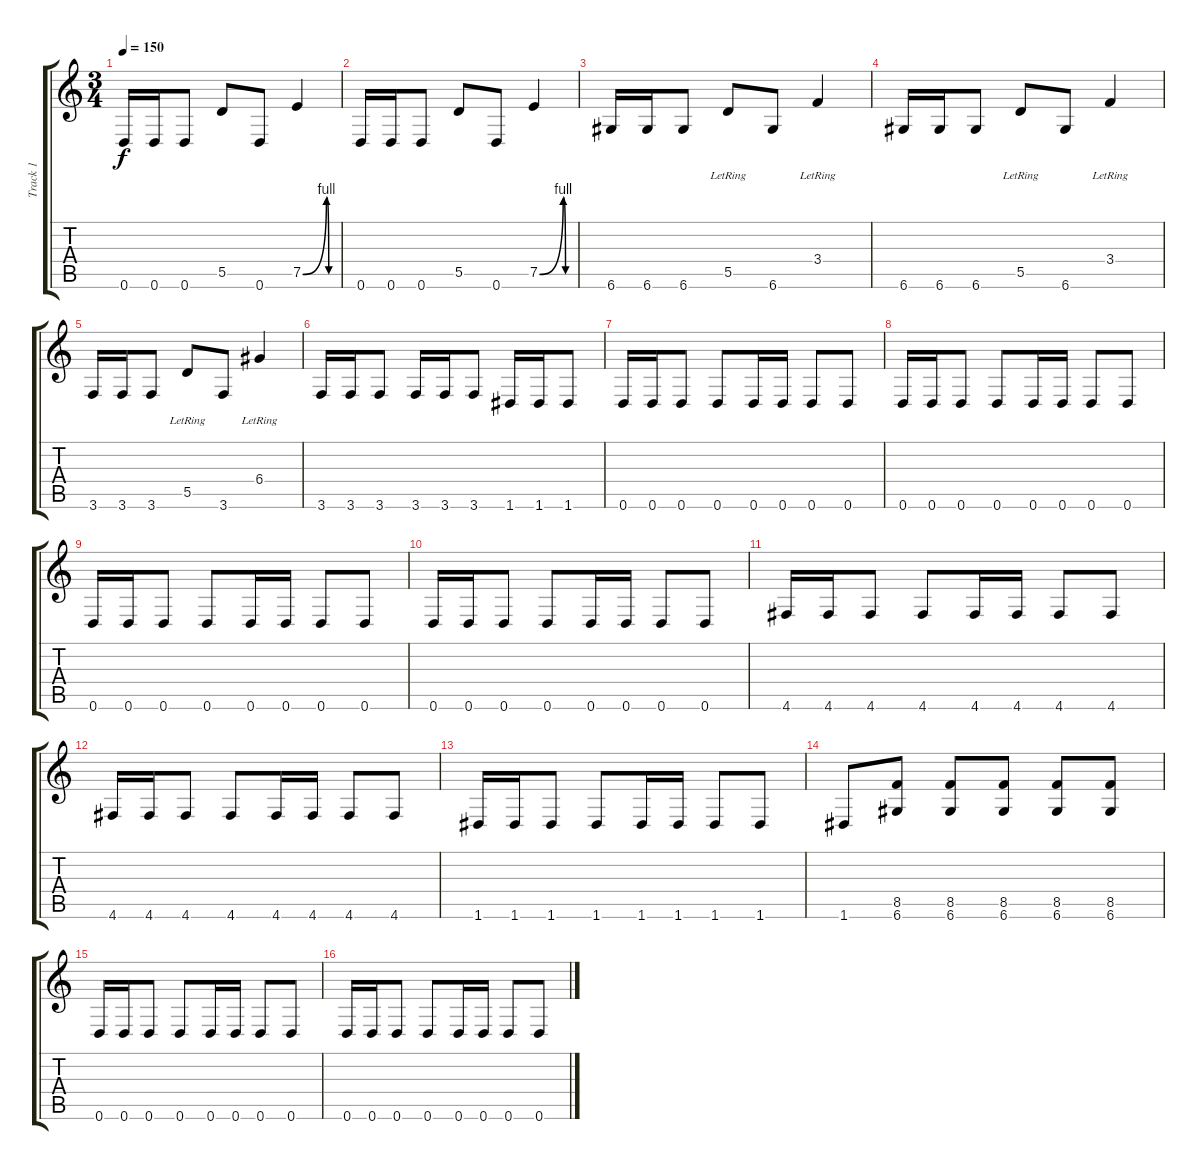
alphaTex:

\track ("Track 1" "Track 1") {instrument distortionguitar}
\staff {score tabs}
\tuning (E4 B3 G3 D3 A2 D2) {hide}
\ts (3 4)
\tempo 150
\clef g2
\ks c
0.6.16{dy f} 0.6.16 0.6.8 5.5.8 0.6.8 7.5{be (custom 0 0 41 4 45 0 60 0)}.4 |
0.6.16 0.6.16 0.6.8 5.5.8 0.6.8 7.5{be (custom 0 0 41 4 45 0 60 0)}.4 |
6.6.16 6.6.16 6.6.8 5.5{lr}.8 6.6.8 3.4{lr}.4 |
6.6.16 6.6.16 6.6.8 5.5{lr}.8 6.6.8 3.4{lr}.4 |
3.6.16 3.6.16 3.6.8 5.5{lr}.8 3.6.8 6.4{lr}.4 |
3.6.16 3.6.16 3.6.8 3.6.16 3.6.16 3.6.8 1.6.16 1.6.16 1.6.8 |
0.6.16 0.6.16 0.6.8 0.6.8 0.6.16 0.6.16 0.6.8 0.6.8 |
0.6.16 0.6.16 0.6.8 0.6.8 0.6.16 0.6.16 0.6.8 0.6.8 |
0.6.16 0.6.16 0.6.8 0.6.8 0.6.16 0.6.16 0.6.8 0.6.8 |
0.6.16 0.6.16 0.6.8 0.6.8 0.6.16 0.6.16 0.6.8 0.6.8 |
4.6.16 4.6.16 4.6.8 4.6.8 4.6.16 4.6.16 4.6.8 4.6.8 |
4.6.16 4.6.16 4.6.8 4.6.8 4.6.16 4.6.16 4.6.8 4.6.8 |
1.6.16 1.6.16 1.6.8 1.6.8 1.6.16 1.6.16 1.6.8 1.6.8 |
1.6.8 (8.5 6.6).8 (8.5 6.6).8 (8.5 6.6).8 (8.5 6.6).8 (8.5 6.6).8 |
0.6.16 0.6.16 0.6.8 0.6.8 0.6.16 0.6.16 0.6.8 0.6.8 |
0.6.16 0.6.16 0.6.8 0.6.8 0.6.16 0.6.16 0.6.8 0.6.8
